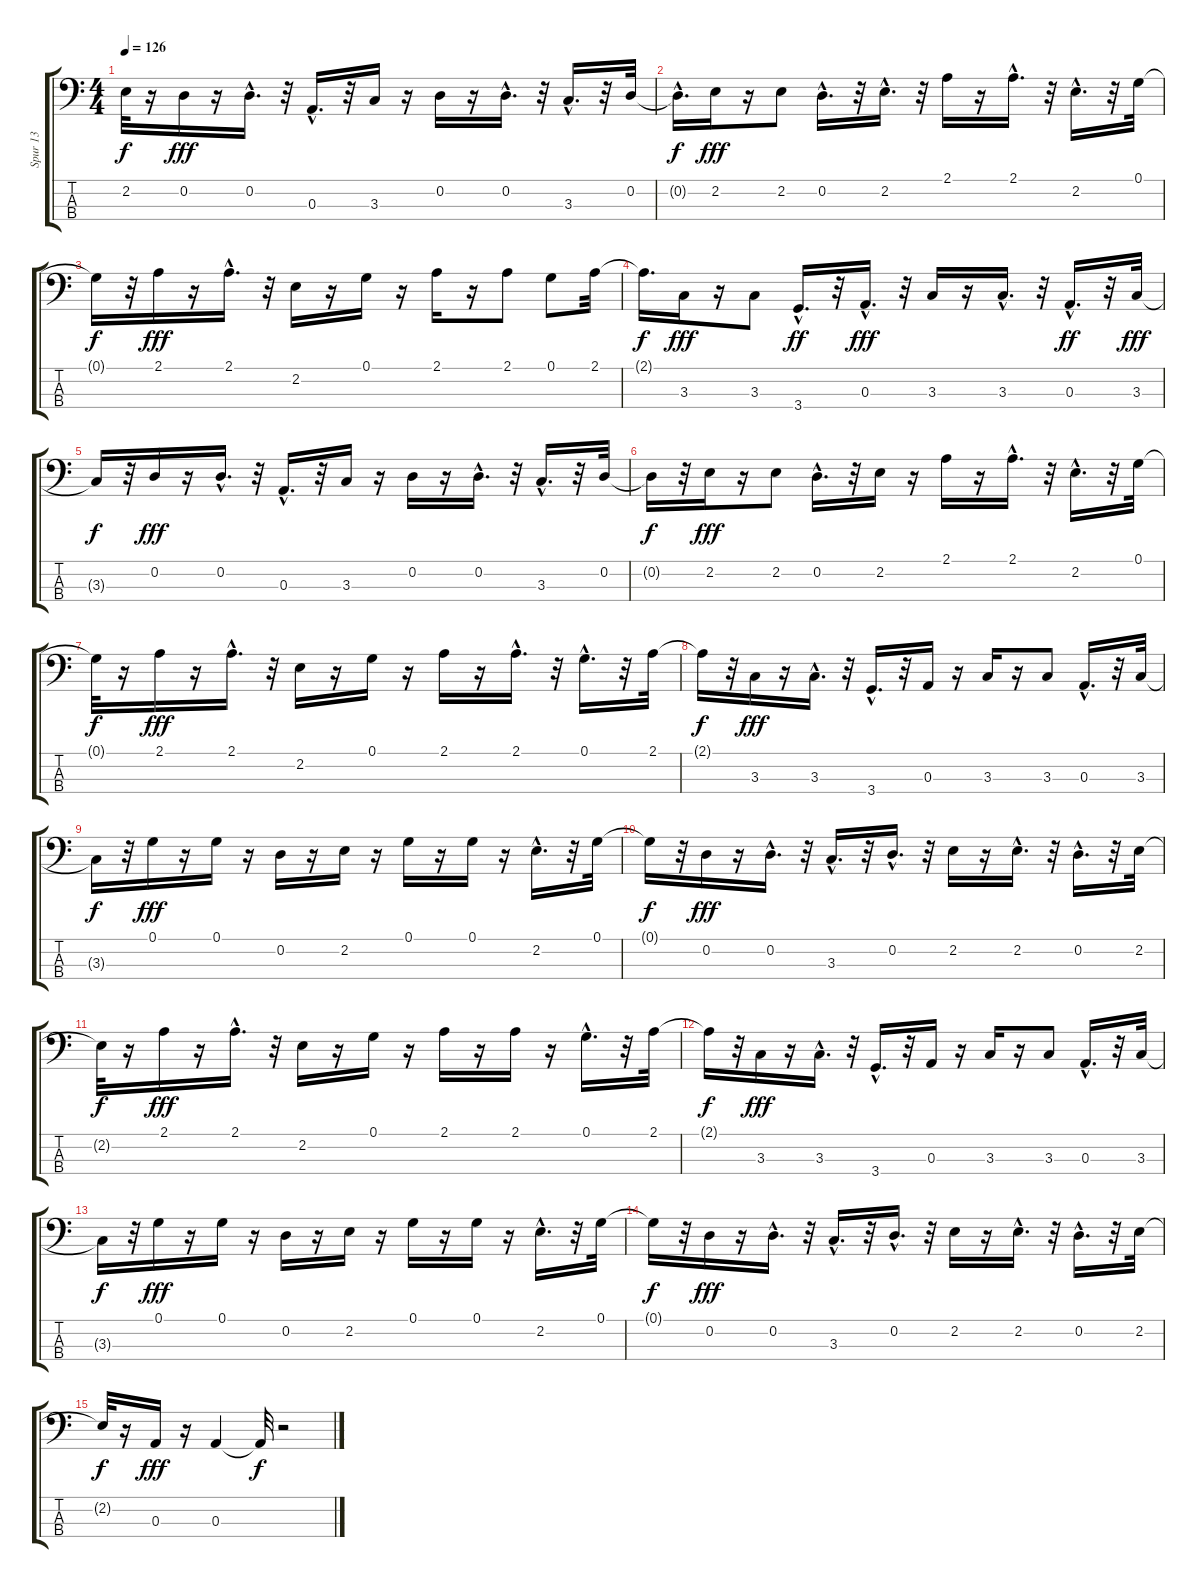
\track ("Spur 13" "Spur 13") {instrument electricguitarclean}
\staff {score tabs}
\tuning (G2 D2 A1 E1) {hide}
\ts (4 4)
\tempo 126
\clef f4
\ks c
2.2{t}.32{dy f} r.16 0.2.16{dy fff} r.16 0.2{hac}.16{d} r.32 0.3{hac}.16{d} r.32 3.3.16 r.16 0.2.16 r.16 0.2{hac}.16{d} r.32 3.3{hac}.16{d} r.32 0.2.32 |
0.2{hac t}.16{d dy f} 2.2.16{dy fff} r.16 2.2.8 0.2{hac}.16{d} r.32 2.2{hac}.16{d} r.32 2.1.16 r.16 2.1{hac}.16{d} r.32 2.2{hac}.16{d} r.32 0.1.32 |
0.1{t}.16{dy f} r.32 2.1.16{dy fff} r.16 2.1{hac}.16{d} r.32 2.2.16 r.16 0.1.16 r.16 2.1.16 r.16 2.1.8 0.1.8 2.1.32 |
2.1{t}.16{d dy f} 3.3.16{dy fff} r.16 3.3.8 3.4{hac}.16{d dy ff} r.32 0.3{hac}.16{d dy fff} r.32 3.3.16 r.16 3.3{hac}.16{d} r.32 0.3{hac}.16{d dy ff} r.32 3.3.32{dy fff} |
3.3{t}.16{dy f} r.32 0.2.16{dy fff} r.16 0.2{hac}.16{d} r.32 0.3{hac}.16{d} r.32 3.3.16 r.16 0.2.16 r.16 0.2{hac}.16{d} r.32 3.3{hac}.16{d} r.32 0.2.32 |
0.2{t}.16{dy f} r.32 2.2.16{dy fff} r.16 2.2.8 0.2{hac}.16{d} r.32 2.2.16 r.16 2.1.16 r.16 2.1{hac}.16{d} r.32 2.2{hac}.16{d} r.32 0.1.32 |
0.1{t}.32{dy f} r.16 2.1.16{dy fff} r.16 2.1{hac}.16{d} r.32 2.2.16 r.16 0.1.16 r.16 2.1.16 r.16 2.1{hac}.16{d} r.32 0.1{hac}.16{d} r.32 2.1.32 |
2.1{t}.16{dy f} r.32 3.3.16{dy fff} r.16 3.3{hac}.16{d} r.32 3.4{hac}.16{d} r.32 0.3.16 r.16 3.3.16 r.16 3.3.8 0.3{hac}.16{d} r.32 3.3.32 |
3.3{t}.16{dy f} r.32 0.1.16{dy fff} r.16 0.1.16 r.16 0.2.16 r.16 2.2.16 r.16 0.1.16 r.16 0.1.16 r.16 2.2{hac}.16{d} r.32 0.1.32 |
0.1{t}.16{dy f} r.32 0.2.16{dy fff} r.16 0.2{hac}.16{d} r.32 3.3{hac}.16{d} r.32 0.2{hac}.16{d} r.32 2.2.16 r.16 2.2{hac}.16{d} r.32 0.2{hac}.16{d} r.32 2.2.32 |
2.2{t}.32{dy f} r.16 2.1.16{dy fff} r.16 2.1{hac}.16{d} r.32 2.2.16 r.16 0.1.16 r.16 2.1.16 r.16 2.1.16 r.16 0.1{hac}.16{d} r.32 2.1.32 |
2.1{t}.16{dy f} r.32 3.3.16{dy fff} r.16 3.3{hac}.16{d} r.32 3.4{hac}.16{d} r.32 0.3.16 r.16 3.3.16 r.16 3.3.8 0.3{hac}.16{d} r.32 3.3.32 |
3.3{t}.16{dy f} r.32 0.1.16{dy fff} r.16 0.1.16 r.16 0.2.16 r.16 2.2.16 r.16 0.1.16 r.16 0.1.16 r.16 2.2{hac}.16{d} r.32 0.1.32 |
0.1{t}.16{dy f} r.32 0.2.16{dy fff} r.16 0.2{hac}.16{d} r.32 3.3{hac}.16{d} r.32 0.2{hac}.16{d} r.32 2.2.16 r.16 2.2{hac}.16{d} r.32 0.2{hac}.16{d} r.32 2.2.32 |
2.2{t}.32{dy f} r.16 0.3.16{dy fff} r.16 0.3.4 0.3{t}.32{dy f} r.2
